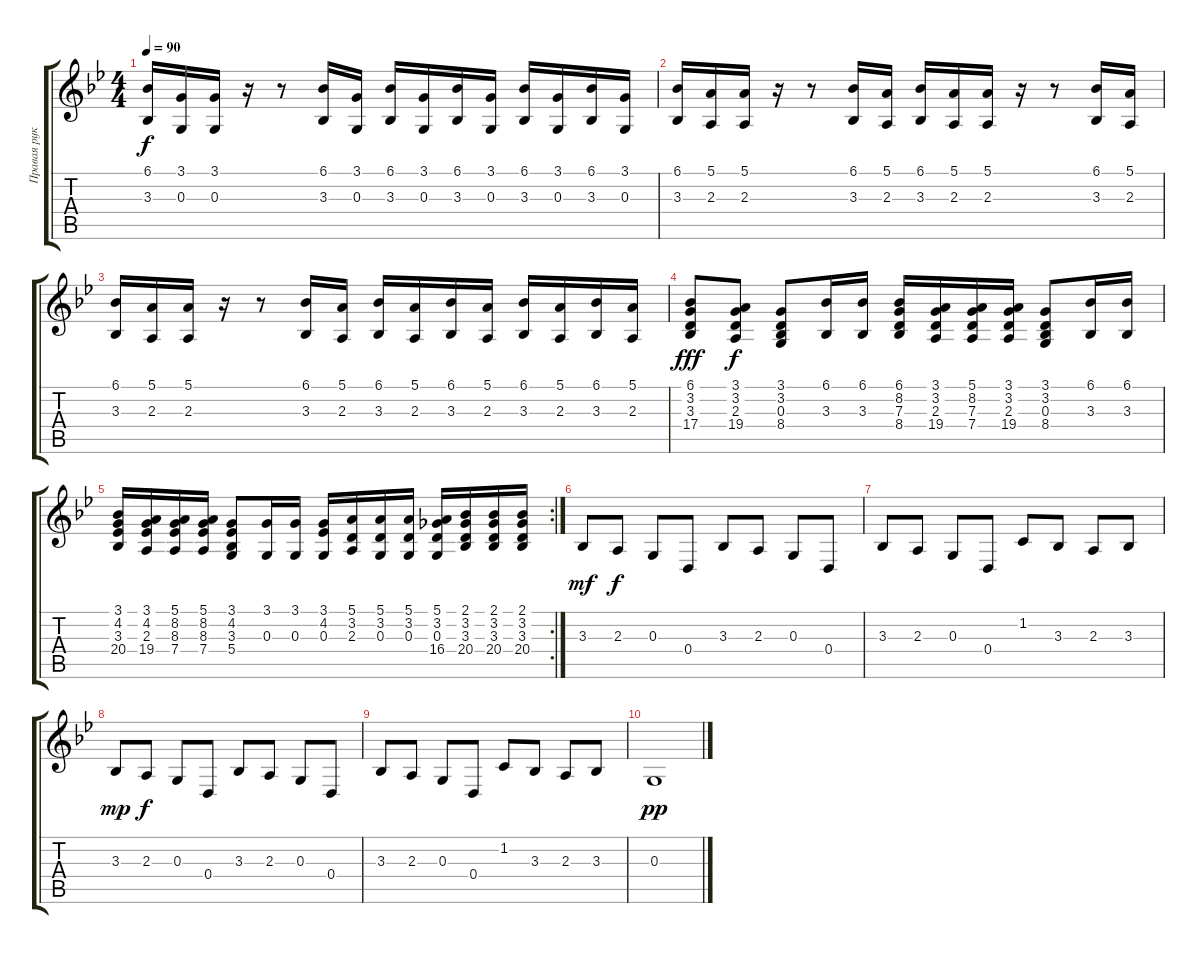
\track ("Правая рука" "Правая рук") {instrument acousticgrandpiano}
\staff {score tabs}
\tuning (E4 B3 G3 D3 A2 E2) {hide}
\ts (4 4)
\tempo 90
\clef g2
\ks bb
(6.1 3.3).16{dy f} (3.1 0.3).16 (3.1 0.3).16 r.16 r.8 (6.1 3.3).16 (3.1 0.3).16 (6.1 3.3).16 (3.1 0.3).16 (6.1 3.3).16 (3.1 0.3).16 (6.1 3.3).16 (3.1 0.3).16 (6.1 3.3).16 (3.1 0.3).16 |
(6.1 3.3).16 (5.1 2.3).16 (5.1 2.3).16 r.16 r.8 (6.1 3.3).16 (5.1 2.3).16 (6.1 3.3).16 (5.1 2.3).16 (5.1 2.3).16 r.16 r.8 (6.1 3.3).16 (5.1 2.3).16 |
(6.1 3.3).16 (5.1 2.3).16 (5.1 2.3).16 r.16 r.8 (6.1 3.3).16 (5.1 2.3).16 (6.1 3.3).16 (5.1 2.3).16 (6.1 3.3).16 (5.1 2.3).16 (6.1 3.3).16 (5.1 2.3).16 (6.1 3.3).16 (5.1 2.3).16 |
(6.1 3.2 3.3 17.4).8{dy fff} (3.1 3.2 2.3 19.4).8{dy f} (3.1 3.2 0.3 8.4).8 (6.1 3.3).16 (6.1 3.3).16 (6.1 8.2 7.3 8.4).16 (3.1 3.2 2.3 19.4).16 (5.1 8.2 7.3 7.4).16 (3.1 3.2 2.3 19.4).16 (3.1 3.2 0.3 8.4).8 (6.1 3.3).16 (6.1 3.3).16 |
\rc 2
(3.1 4.2 3.3 20.4).16 (3.1 4.2 2.3 19.4).16 (5.1 8.2 8.3 7.4).16 (5.1 8.2 8.3 7.4).16 (3.1 4.2 3.3 5.4).8 (3.1 0.3).16 (3.1 0.3).16 (3.1 4.2 0.3).16 (5.1 3.2 2.3).16 (5.1 3.2 0.3).16 (5.1 3.2 0.3).16 (5.1 3.2 0.3 16.4).16 (2.1 3.2 3.3 20.4).16 (2.1 3.2 3.3 20.4).16 (2.1 3.2 3.3 20.4).16 |
3.3.8{dy mf} 2.3.8{dy f} 0.3.8 0.4.8 3.3.8 2.3.8 0.3.8 0.4.8 |
3.3.8 2.3.8 0.3.8 0.4.8 1.2.8 3.3.8 2.3.8 3.3.8 |
3.3.8{dy mp} 2.3.8{dy f} 0.3.8 0.4.8 3.3.8 2.3.8 0.3.8 0.4.8 |
3.3.8 2.3.8 0.3.8 0.4.8 1.2.8 3.3.8 2.3.8 3.3.8 |
0.3.1{dy pp}
